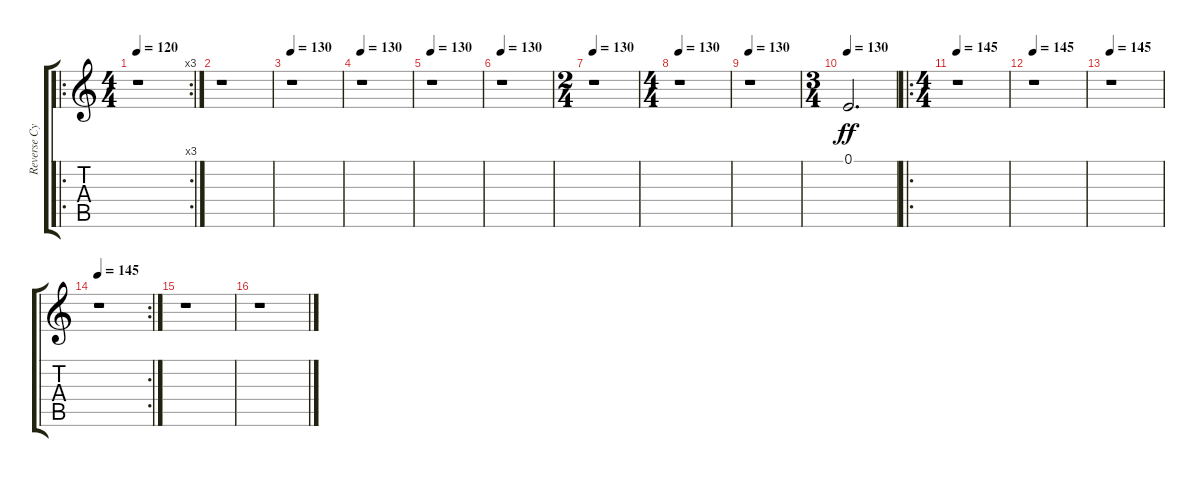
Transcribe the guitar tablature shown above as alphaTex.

\track ("Reverse Cymbal" "Reverse Cy") {instrument reversecymbal}
\staff {score tabs}
\tuning (E4 B3 G3 D3 A2 E2) {hide}
\ro
\rc 3
\ts (4 4)
\tempo 120
\clef g2
\ks c
r.1{dy ff instrument reversecymbal} |
r.1 |
\tempo 130
r.1 |
\tempo 130
r.1 |
\tempo 130
r.1 |
\tempo 130
r.1 |
\ts (2 4)
\tempo 130
r.1 |
\ts (4 4)
\tempo 130
r.1 |
\tempo 130
r.1 |
\ts (3 4)
\tempo 130
0.1.2{d} |
\ro
\ts (4 4)
\tempo 145
r.1 |
\tempo 145
r.1 |
\tempo 145
r.1 |
\rc 2
\tempo 145
r.1 |
r.1 |
r.1
